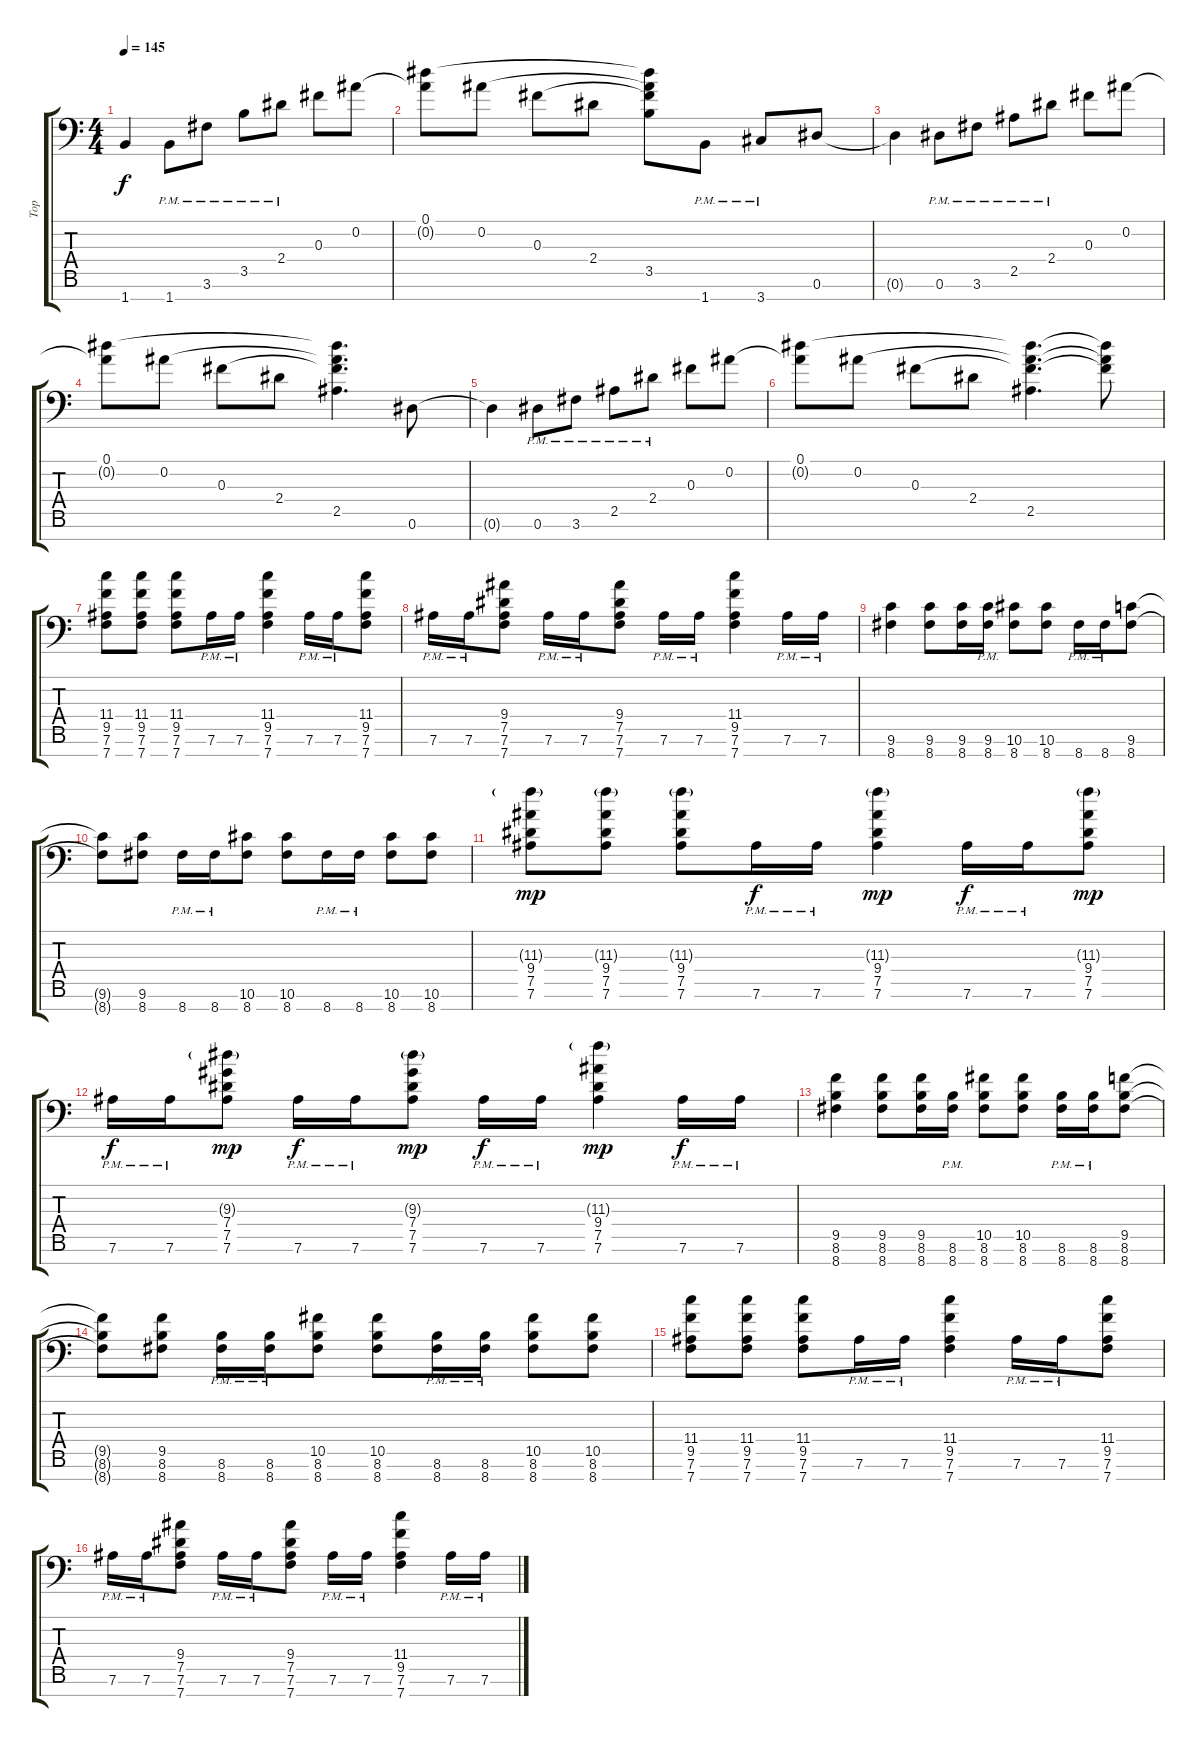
\track ("Top" "Top") {instrument distortionguitar}
\staff {score tabs}
\tuning (Eb4 Bb3 Gb3 Db3 Ab2 Eb2 Bb1) {hide}
\ts (4 4)
\tempo 145
\clef f4
\ks c
1.7{t}.4{dy f} 1.7{pm}.8 3.6{pm}.8 3.5{pm}.8 2.4{pm}.8 0.3.8 0.2.8 |
(0.1 0.2{t}).8 0.2.8 0.3.8 2.4.8 (0.1{t} 0.2{t} 0.3{t} 3.5).8 1.7{pm}.8 3.7{pm}.8 0.6.8 |
0.6{t}.4 0.6{pm}.8 3.6{pm}.8 2.5{pm}.8 2.4{pm}.8 0.3.8 0.2.8 |
(0.1 0.2{t}).8 0.2.8 0.3.8 2.4.8 (0.1{t} 0.2{t} 0.3{t} 2.5).4{d} 0.6.8 |
0.6{t}.4 0.6{pm}.8 3.6{pm}.8 2.5{pm}.8 2.4{pm}.8 0.3.8 0.2.8 |
(0.1 0.2{t}).8 0.2.8 0.3.8 2.4.8 (0.1{t} 0.2{t} 0.3{t} 2.5).4{d} (0.1{t} 0.2{t} 0.3{t}).8 |
(11.4 9.5 7.6 7.7).8 (11.4 9.5 7.6 7.7).8 (11.4 9.5 7.6 7.7).8 7.6{pm}.16 7.6{pm}.16 (11.4 9.5 7.6 7.7).4 7.6{pm}.16 7.6{pm}.16 (11.4 9.5 7.6 7.7).8 |
7.6{pm}.16 7.6{pm}.16 (9.4 7.5 7.6 7.7).8 7.6{pm}.16 7.6{pm}.16 (9.4 7.5 7.6 7.7).8 7.6{pm}.16 7.6{pm}.16 (11.4 9.5 7.6 7.7).4 7.6{pm}.16 7.6{pm}.16 |
(9.6 8.7).4 (9.6 8.7).8 (9.6 8.7).16 (9.6{pm} 8.7{pm}).16 (10.6 8.7).8 (10.6 8.7).8 8.7{pm}.16 8.7{pm}.16 (9.6 8.7).8 |
(9.6{t} 8.7{t}).8 (9.6 8.7).8 8.7{pm}.16 8.7{pm}.16 (10.6 8.7).8 (10.6 8.7).8 8.7{pm}.16 8.7{pm}.16 (10.6 8.7).8 (10.6 8.7).8 |
(11.3{g} 9.4 7.5 7.6).8{dy mp} (11.3{g} 9.4 7.5 7.6).8 (11.3{g} 9.4 7.5 7.6).8 7.6{pm}.16{dy f} 7.6{pm}.16 (11.3{g} 9.4 7.5 7.6).4{dy mp} 7.6{pm}.16{dy f} 7.6{pm}.16 (11.3{g} 9.4 7.5 7.6).8{dy mp} |
7.6{pm}.16{dy f} 7.6{pm}.16 (9.3{g} 7.4 7.5 7.6).8{dy mp} 7.6{pm}.16{dy f} 7.6{pm}.16 (9.3{g} 7.4 7.5 7.6).8{dy mp} 7.6{pm}.16{dy f} 7.6{pm}.16 (11.3{g} 9.4 7.5 7.6).4{dy mp} 7.6{pm}.16{dy f} 7.6{pm}.16 |
(9.5 8.6 8.7).4 (9.5 8.6 8.7).8 (9.5 8.6 8.7).16 (8.6{pm} 8.7{pm}).16 (10.5 8.6 8.7).8 (10.5 8.6 8.7).8 (8.6{pm} 8.7{pm}).16 (8.6{pm} 8.7{pm}).16 (9.5 8.6 8.7).8 |
(9.5{t} 8.6{t} 8.7{t}).8 (9.5 8.6 8.7).8 (8.6{pm} 8.7{pm}).16 (8.6{pm} 8.7{pm}).16 (10.5 8.6 8.7).8 (10.5 8.6 8.7).8 (8.6{pm} 8.7{pm}).16 (8.6{pm} 8.7{pm}).16 (10.5 8.6 8.7).8 (10.5 8.6 8.7).8 |
(11.4 9.5 7.6 7.7).8 (11.4 9.5 7.6 7.7).8 (11.4 9.5 7.6 7.7).8 7.6{pm}.16 7.6{pm}.16 (11.4 9.5 7.6 7.7).4 7.6{pm}.16 7.6{pm}.16 (11.4 9.5 7.6 7.7).8 |
7.6{pm}.16 7.6{pm}.16 (9.4 7.5 7.6 7.7).8 7.6{pm}.16 7.6{pm}.16 (9.4 7.5 7.6 7.7).8 7.6{pm}.16 7.6{pm}.16 (11.4 9.5 7.6 7.7).4 7.6{pm}.16 7.6{pm}.16
